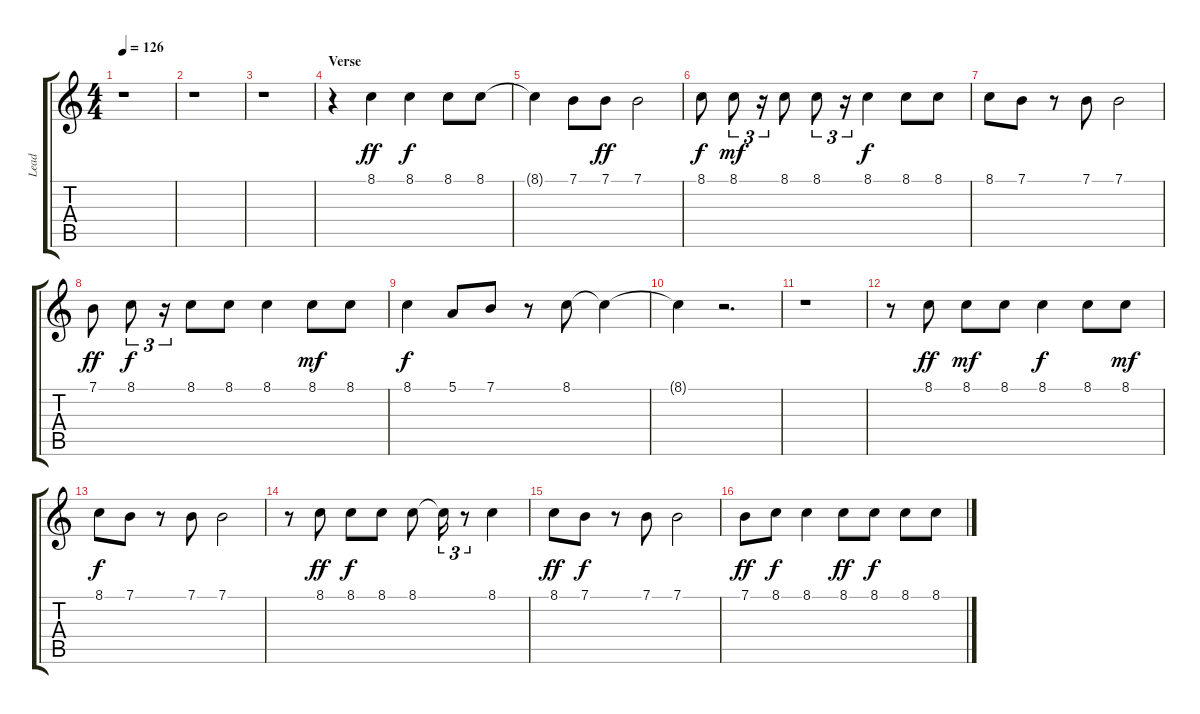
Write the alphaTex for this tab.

\track ("Lead" "Lead") {instrument panflute}
\staff {score tabs}
\tuning (E4 B3 G3 D3 A2 E2) {hide}
\ts (4 4)
\tempo 126
\clef g2
\ks c
r.1{dy f} |
r.1 |
r.1 |
\section ("" "Verse")
r.4 8.1.4{dy ff} 8.1.4{dy f} 8.1.8 8.1.8 |
8.1{t}.4 7.1.8 7.1.8{dy ff} 7.1.2 |
8.1.8{dy f} 8.1.8{tu (3 2) dy mf} r.16{tu (3 2)} 8.1.8 8.1.8{tu (3 2)} r.16{tu (3 2)} 8.1.4{dy f} 8.1.8 8.1.8 |
8.1.8 7.1.8 r.8 7.1.8 7.1.2 |
7.1.8{dy ff} 8.1.8{tu (3 2) dy f} r.16{tu (3 2)} 8.1.8 8.1.8 8.1.4 8.1.8{dy mf} 8.1.8 |
8.1.4{dy f} 5.1.8 7.1.8 r.8 8.1.8 8.1{t}.4 |
8.1{t}.4 r.2{d} |
r.1 |
r.8 8.1.8{dy ff} 8.1.8{dy mf} 8.1.8 8.1.4{dy f} 8.1.8 8.1.8{dy mf} |
8.1.8{dy f} 7.1.8 r.8 7.1.8 7.1.2 |
r.8 8.1.8{dy ff} 8.1.8{dy f} 8.1.8 8.1.8 8.1{t}.16{tu (3 2)} r.8{tu (3 2)} 8.1.4 |
8.1.8{dy ff} 7.1.8{dy f} r.8 7.1.8 7.1.2 |
7.1.8{dy ff} 8.1.8{dy f} 8.1.4 8.1.8{dy ff} 8.1.8{dy f} 8.1.8 8.1.8
